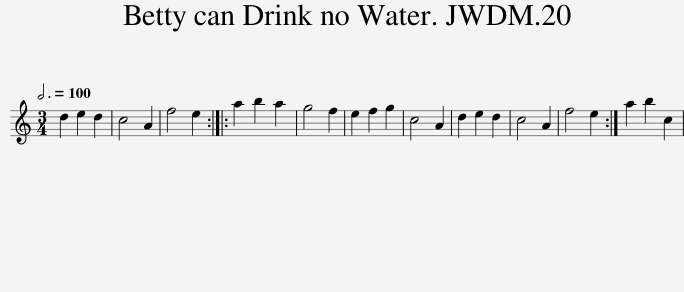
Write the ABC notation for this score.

X:1
L:1/8
Q:3/4=100
M:3/4
I:linebreak $
K:C
V:1 treble
V:1
 d2 e2 d2 | c4 A2 | f4 e2 :: a2 b2 a2 | g4 f2 | %5
 e2 f2 g2 | c4 A2 | d2 e2 d2 | c4 A2 | f4 e2 :| %10
 a2 b2 c2 | %11
